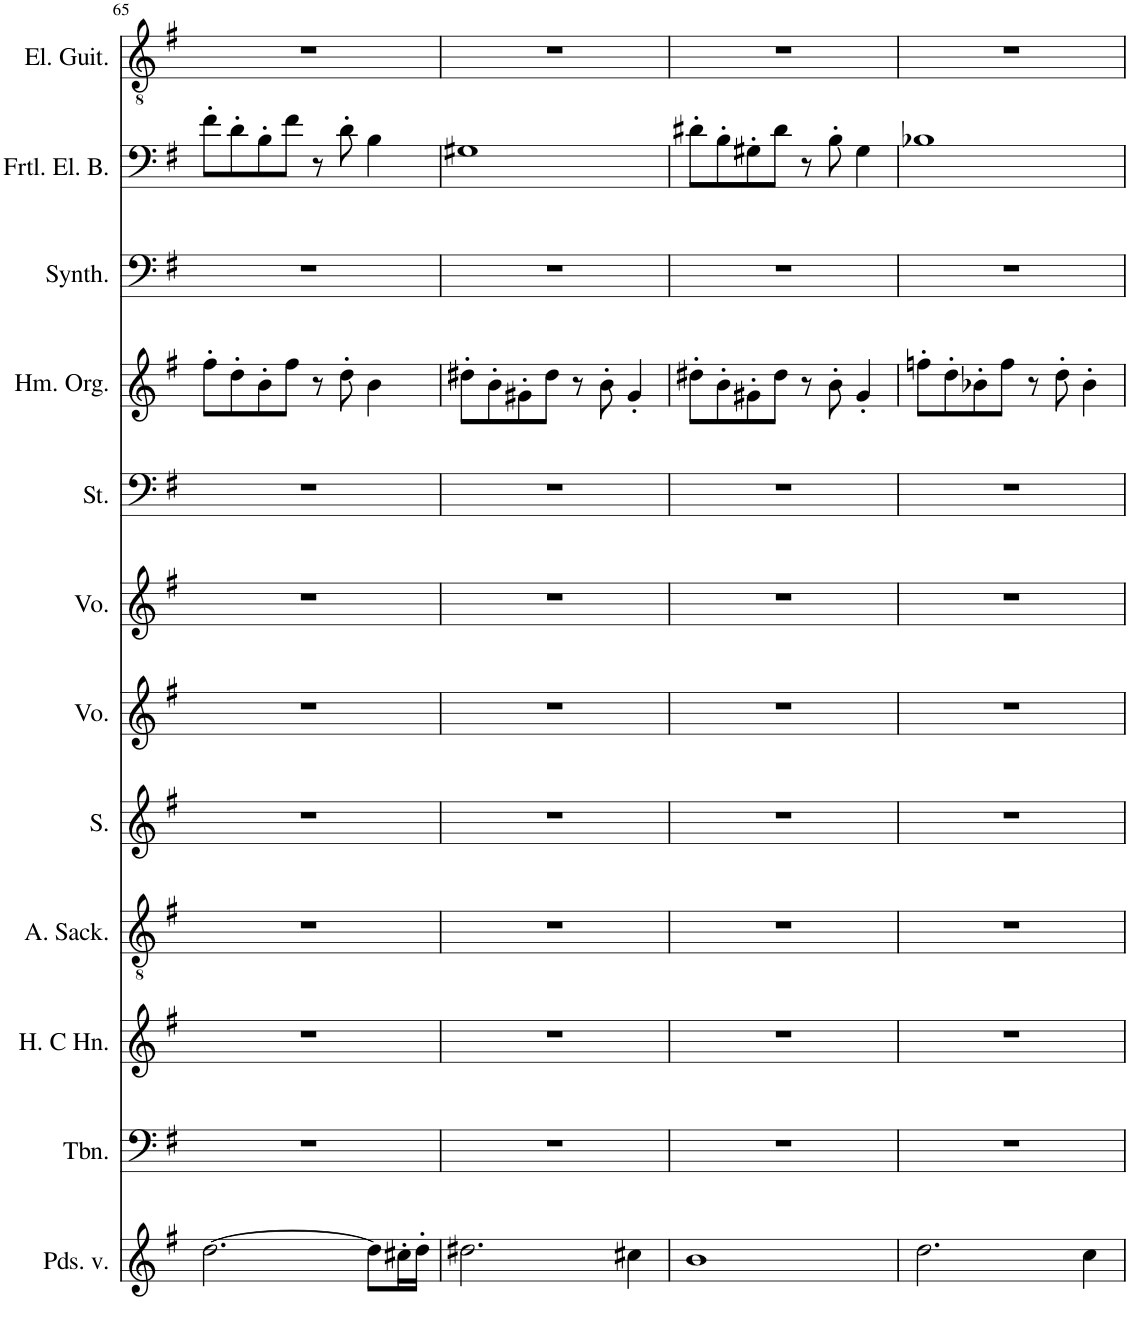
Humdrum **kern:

**kern	**kern	**kern	**kern	**kern	**kern	**kern	**kern	**kern	**kern	**kern	**kern
*part12	*part11	*part10	*part9	*part8	*part7	*part6	*part5	*part4	*part3	*part2	*part1
*staff12	*staff11	*staff10	*staff9	*staff8	*staff7	*staff6	*staff5	*staff4	*staff3	*staff2	*staff1
*I"Pardessus de viole, Violin	*I"Trombone, Brass	*I"High C Horn, Brass	*I"Alto Sackbut, Brass	*I"Soprano, Choirs	*I"Voice, Choirs	*I"Voice, Choirs	*I"Strings, Strings	*I"Hammond Organ, Organ	*I"String Synthesizer, Bass 2	*I"Fretless Electric Bass, Bass	*I"Electric Guitar, Guitar2
*I'Pds. v.	*I'Tbn.	*I'H. C Hn.	*I'A. Sack.	*I'S.	*I'Vo.	*I'Vo.	*I'St.	*I'Hm. Org.	*I'Synth.	*I'Frtl. El. B.	*I'El. Guit.
!!LO:PB:g=z
*clefG2	*clefF4	*clefG2	*clefGv2	*clefG2	*clefG2	*clefG2	*clefF4	*clefG2	*clefF4	*clefF4	*clefGv2
*	*	*Trd7c12	*	*	*	*	*	*	*	*Trd7c12	*
*k[f#]	*k[f#]	*k[f#]	*k[f#]	*k[f#]	*k[f#]	*k[f#]	*k[f#]	*k[f#]	*k[f#]	*k[f#]	*k[f#]
*M4/4	*M4/4	*M4/4	*M4/4	*M4/4	*M4/4	*M4/4	*M4/4	*M4/4	*M4/4	*M4/4	*M4/4
=65	=65	=65	=65	=65	=65	=65	=65	=65	=65	=65	=65
[2.dd\	1r	1r	1r	1r	1r	1r	1r	8ff#'\L	1r	8f#'\L	1r
.	.	.	.	.	.	.	.	8dd'\	.	8d'\	.
.	.	.	.	.	.	.	.	8b'\	.	8B'\	.
.	.	.	.	.	.	.	.	8ff#\J	.	8f#\J	.
.	.	.	.	.	.	.	.	8r	.	8r	.
.	.	.	.	.	.	.	.	8dd'\	.	8d'\	.
8dd\L]	.	.	.	.	.	.	.	4b\	.	4B\	.
16cc#X'\L	.	.	.	.	.	.	.	.	.	.	.
16dd'\JJ	.	.	.	.	.	.	.	.	.	.	.
=66	=66	=66	=66	=66	=66	=66	=66	=66	=66	=66	=66
2.dd#X\	1r	1r	1r	1r	1r	1r	1r	8dd#X'\L	1r	1G#X	1r
.	.	.	.	.	.	.	.	8b'\	.	.	.
.	.	.	.	.	.	.	.	8g#X'\	.	.	.
.	.	.	.	.	.	.	.	8dd#\J	.	.	.
.	.	.	.	.	.	.	.	8r	.	.	.
.	.	.	.	.	.	.	.	8b'\	.	.	.
4cc#X\	.	.	.	.	.	.	.	4g#'/	.	.	.
=67	=67	=67	=67	=67	=67	=67	=67	=67	=67	=67	=67
1b	1r	1r	1r	1r	1r	1r	1r	8dd#X'\L	1r	8d#X'\L	1r
.	.	.	.	.	.	.	.	8b'\	.	8B'\	.
.	.	.	.	.	.	.	.	8g#X'\	.	8G#X'\	.
.	.	.	.	.	.	.	.	8dd#\J	.	8d#\J	.
.	.	.	.	.	.	.	.	8r	.	8r	.
.	.	.	.	.	.	.	.	8b'\	.	8B'\	.
.	.	.	.	.	.	.	.	4g#'/	.	4G#\	.
=68	=68	=68	=68	=68	=68	=68	=68	=68	=68	=68	=68
2.dd\	1r	1r	1r	1r	1r	1r	1r	8ffn'\L	1r	1B-X	1r
.	.	.	.	.	.	.	.	8dd'\	.	.	.
.	.	.	.	.	.	.	.	8b-X'\	.	.	.
.	.	.	.	.	.	.	.	8ff\J	.	.	.
.	.	.	.	.	.	.	.	8r	.	.	.
.	.	.	.	.	.	.	.	8dd'\	.	.	.
4cc\	.	.	.	.	.	.	.	4b-'\	.	.	.
=	=	=	=	=	=	=	=	=	=	=	=
*-	*-	*-	*-	*-	*-	*-	*-	*-	*-	*-	*-
